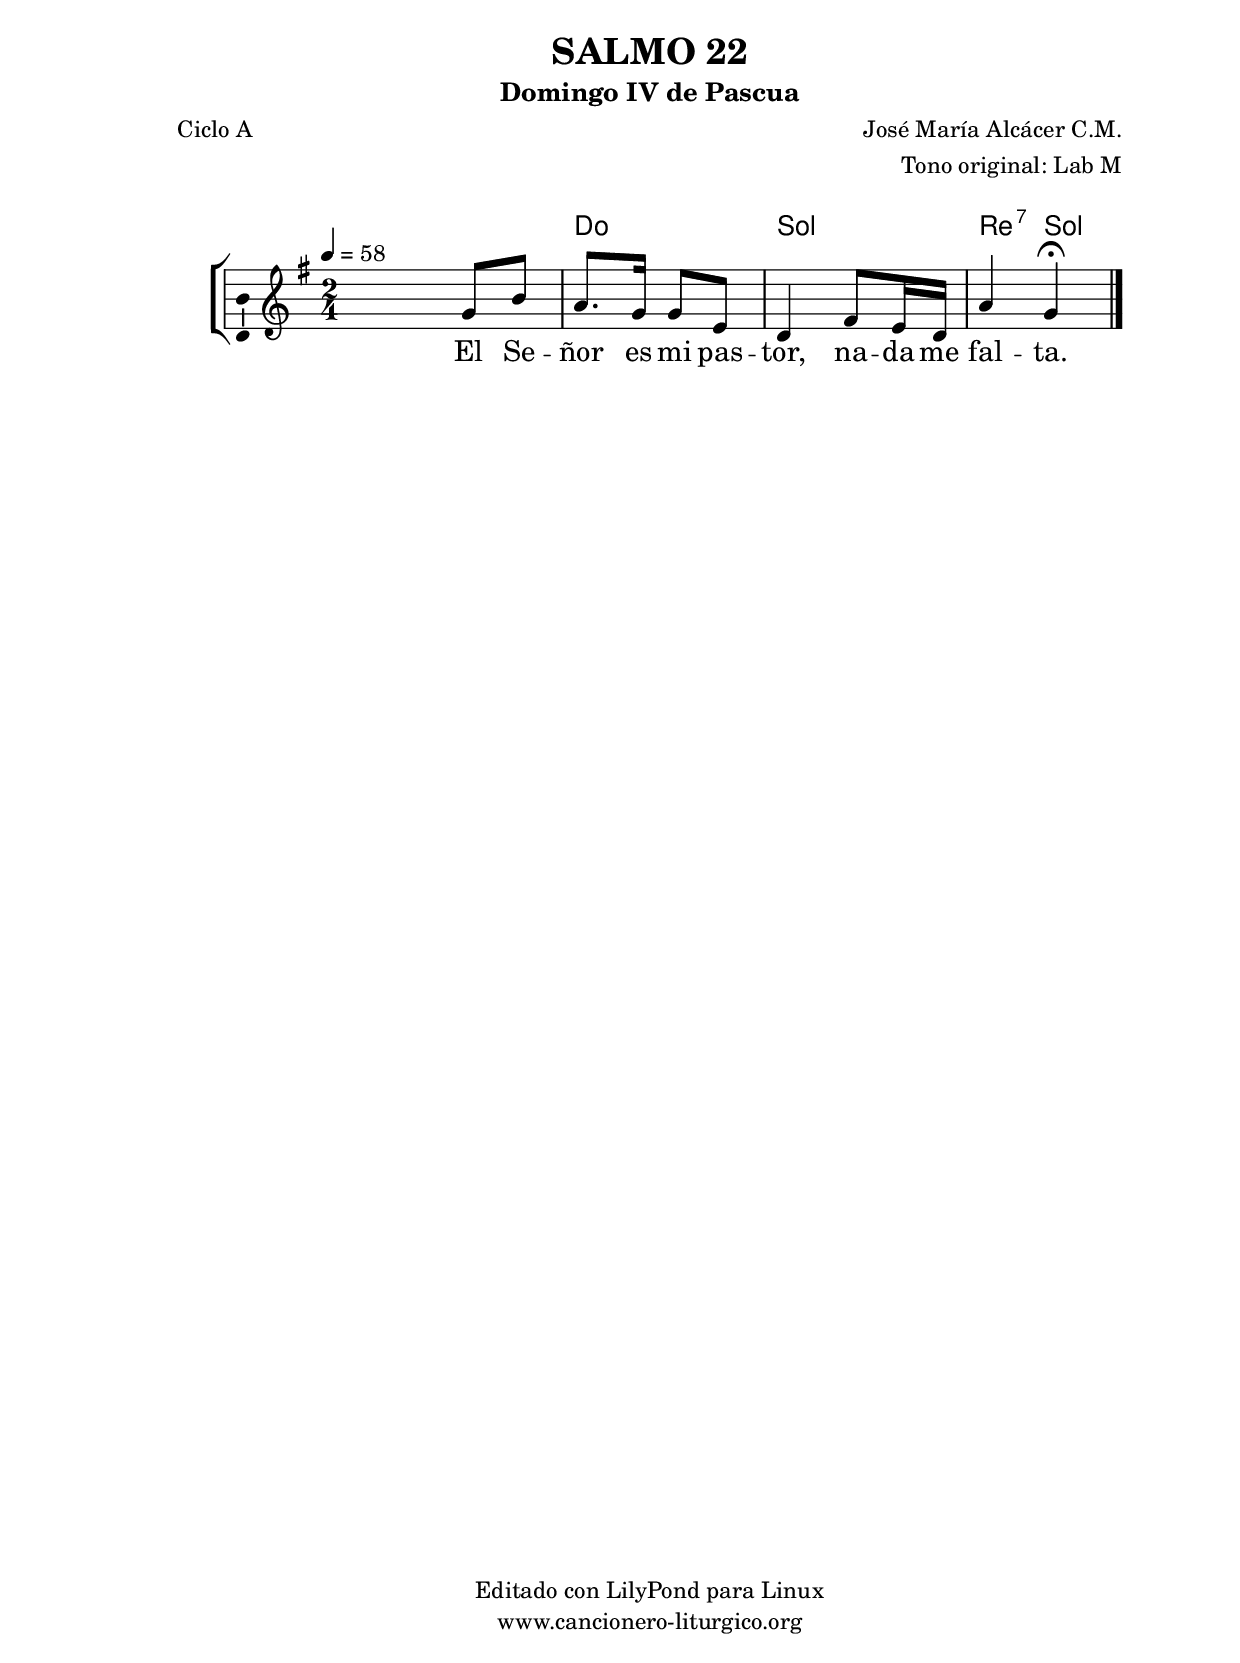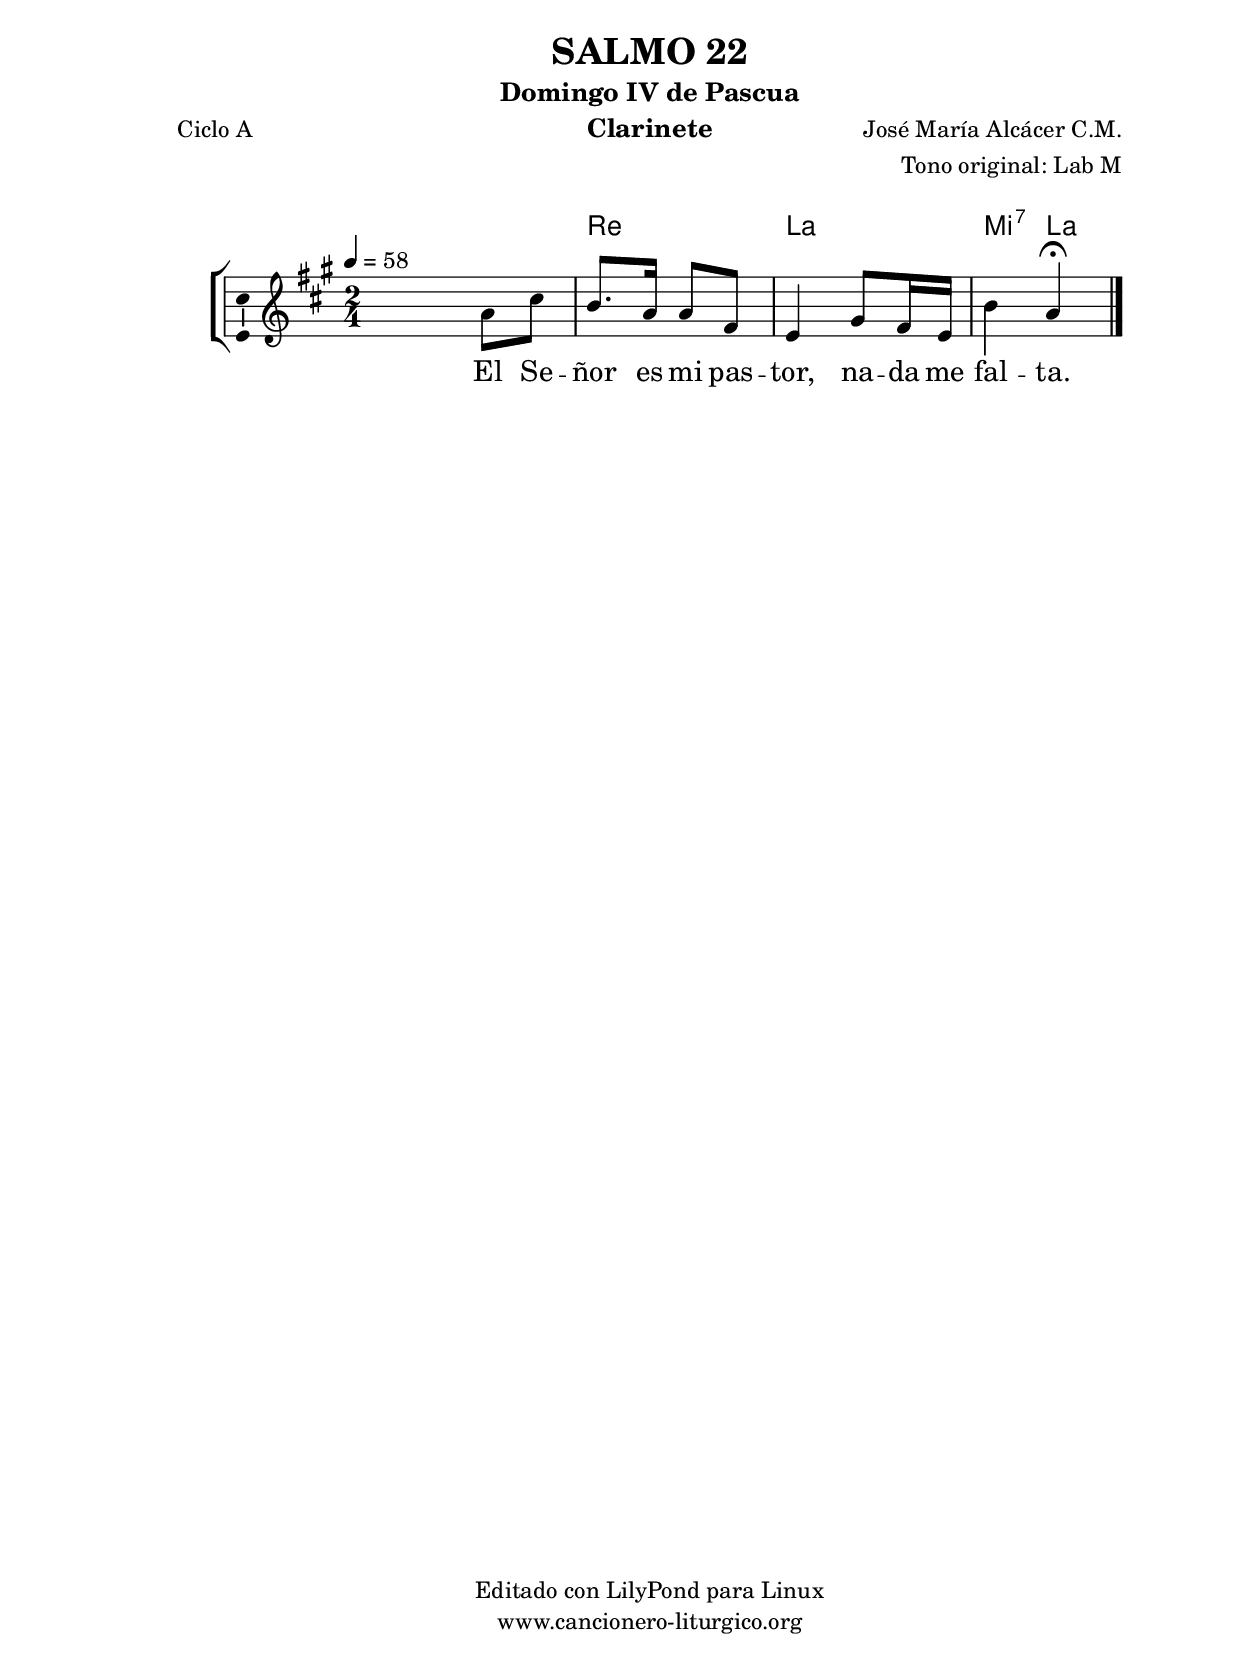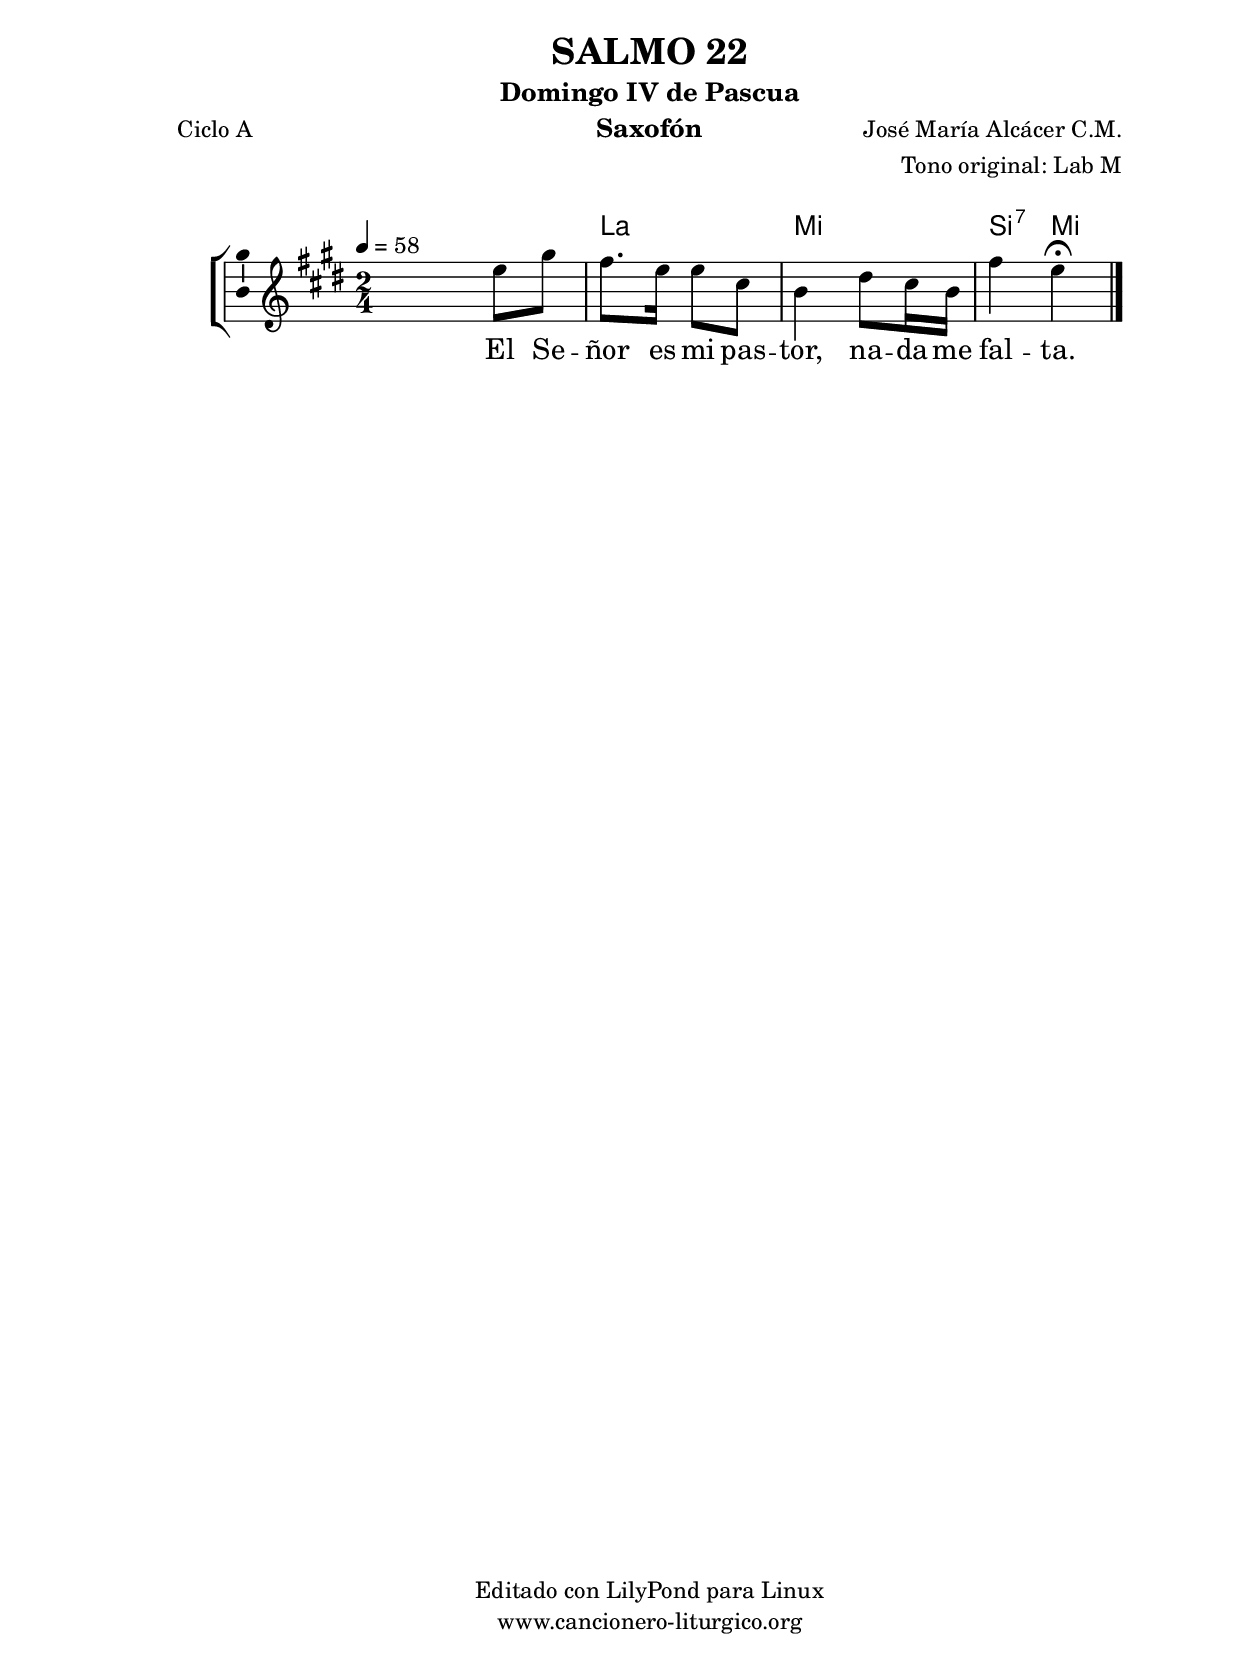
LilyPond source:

%
%para convertir .midi en .wav:
%timidity filename.midi -Ow -o finename.wav
%
%
%Para convertir de .wav a .mp3:
%lame -h -m j filename.wav
%
%
%para escuchar el midi:
%timidity nombrefichero.midi
%


%versión de lilypond para la que se ha escrito esta partitura:
\version "2.16.0"

	%Tamaño papel
	#(set-default-paper-size "a4")
	%Tamaño partitura
	#(set-global-staff-size 20)
	%No responde al pulsar sobre una nota
	#(ly:set-option 'point-and-click #f)

%parámetros del encabezamiento:
\header {
	title = "SALMO 22"
	subtitle = "Domingo IV de Pascua"
	composer = "José María Alcácer C.M."
	poet = "Ciclo A"
	meter = ""
	arranger = "Tono original: Lab M"
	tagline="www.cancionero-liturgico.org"
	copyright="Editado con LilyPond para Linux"
	}

%parámetros asociados al papel:
\paper  {
	oddHeaderMarkup = \markup {\fill-line { \on-the-fly #not-first-page \fromproperty #'header:title \on-the-fly #not-first-page \fromproperty #'header:composer }}
	evenHeaderMarkup = \markup {\fill-line { \fromproperty #'header:composer \fromproperty #'header:title }}
	#(set-paper-size "a4")
	print-page-number = ##f
	first-page-number = 1
	print-first-page-number = ##f
%	head-separation = 3.0 \cm
	top-margin = 2.0 \cm
	bottom-margin = 0.5\cm
%%%	bottom-margin = -1.0\cm
	left-margin = 3.0 \cm
	line-width = 16.0 \cm 
	indent = 8\mm
	interscoreline = 2.\mm
	between-system-space = 15\mm
%	para que las partituras no llenen la hoja:
	ragged-bottom = ##t
%	idem para la última hoja:
	ragged-last-bottom = ##f
%	para que las partituras llenen el ancho del papel:
	ragged-last = ##f
	after-title-space = 2.5 \cm
%page-count=1
%system-count=8

	%Flexible Vertical Spacing
%	markup-markup-spacing =
%	#'((basic-distance . 15) (minimum-distance . 15) (padding . 3))
	markup-system-spacing =
	#'((basic-distance . 15) (minimum-distance . 15) (padding . 3))
	system-system-spacing =
	#'((basic-distance . 15) (minimum-distance . 15) (padding . 3))
	score-system-spacing =
	#'((basic-distance . 15) (minimum-distance . 15) (padding . 5))
%	top-system-spacing = % header
%	#'((basic-distance . 8) (minimum-distance . 0) (padding . 3))
%	top-markup-spacing =
%	#'((basic-distance . 20) (minimum-distance . 20) (padding . 3))
	last-bottom-spacing = % footer
	#'((basic-distance . 5) (minimum-distance . 5) (padding . 3))
%	score-markup-spacing =
%	#'((basic-distance . 16) (minimum-distance . 13) (padding . 3))

	}


%parámetros que afectan a toda la partitura:
global =  {
	%clave de sol (G):
	\clef G
	%armadura:
	\transpose aes g
	\key aes \major
	\tempo 4=58
	\set Score.tempoHideNote = ##f
	}


acordes = {
	\italianChords
	\chordmode {
	\transpose aes g
{

s2
des aes ees4:7 aes
	}
	}
}

melodia = 
	\transpose aes g
{
	\relative c''{

\time 2/4
s4 aes8 c
bes8. aes16 aes8 f
ees4 g8 f16 ees
bes'4 aes \fermata

	\bar "|."
	}
	}


texto = \lyricmode {
El Se -- ñor es mi pas -- tor, na -- da me fal -- ta.
	}


acordesStaff = \context ChordNames = acordesStaff <<
	\set chordChanges = ##t
	\acordes
	>>


vozStaff = \context Voice = vozStaff
\with {\consists "Ambitus_engraver"}
<<
%	\set Staff.instrumentName = ""
%	\set Staff.shortInstrumentName = ""
%	\set Staff.midiInstrument = #"clarinet"
%	\set Staff.midiInstrument = #"cello"
%	\set Staff.midiInstrument = #"flute"
	\set Staff.midiInstrument = #"electric guitar (jazz)"
%	\set Staff.midiInstrument = #"english horn"
%	\set Staff.midiInstrument = #"violin"
%	\set Staff.midiInstrument = #"glockenspiel"
	\set Staff.midiMinimumVolume = #0.7
	\set Staff.midiMaximumVolume = #0.9
	\global
	\melodia
	>>


textoStaff = \context Lyrics = textoStaff <<
	\lyricsto vozStaff \texto
	>>

\book {
	\score {
		\context ChoirStaff {
			\override StaffGroup.SystemStartBracket #'collapse-height = #1
			\override Score.SystemStartBar #'collapse-height = #1
			<<
			\acordesStaff
			\vozStaff
			\textoStaff
			>>
			}
		\layout {
	    		\context {
				\Lyrics
				\override LyricText #'font-size = #2
				}
	   		 \context {
				\Score
				%fontSize = #3
				\override StaffSymbol #'staff-space = #(magstep +3)
				%\override Beam #'thickness = #0.55
				%\override SpacingSpanner #'spacing-increment = #1.0
				%\override Slur #'height-limit = #1.5
				}
			}
		}
	\score {
		\unfoldRepeats
		\context ChoirStaff {
			<<
			\acordesStaff
			\vozStaff
			>>
			}
		\midi {
	  		\context {
	  			\Score
				tempoWholesPerMinute = #(ly:make-moment 70 4)
				}
			}
		}
	}

%Partitura para clarinete
#(define output-suffix "C")
\book {
	\header{
		instrument = "Clarinete"
		}
	\score {
		\context ChoirStaff {
			\override StaffGroup.SystemStartBracket #'collapse-height = #1
			\override Score.SystemStartBar #'collapse-height = #1
\transpose c d
			<<
			\acordesStaff
			\vozStaff
			\textoStaff
			>>
			}
		\layout {
	    		\context {
				\Lyrics
				\override LyricText #'font-size = #2
				}
	   		 \context {
				\Score
				%fontSize = #3
				\override StaffSymbol #'staff-space = #(magstep +3)
				%\override Beam #'thickness = #0.55
				%\override SpacingSpanner #'spacing-increment = #1.0
				%\override Slur #'height-limit = #1.5
				}
			}
		}
	}

%Partitura para saxofón
#(define output-suffix "S")
\book {
	\header{
		instrument = "Saxofón"
		}
	\score {
		\context ChoirStaff {
			\override StaffGroup.SystemStartBracket #'collapse-height = #1
			\override Score.SystemStartBar #'collapse-height = #1
\transpose c a
			<<
			\acordesStaff
			\vozStaff
			\textoStaff
			>>
			}
		\layout {
	    		\context {
				\Lyrics
				\override LyricText #'font-size = #2
				}
	   		 \context {
				\Score
				%fontSize = #3
				\override StaffSymbol #'staff-space = #(magstep +3)
				%\override Beam #'thickness = #0.55
				%\override SpacingSpanner #'spacing-increment = #1.0
				%\override Slur #'height-limit = #1.5
				}
			}
		}
	}

